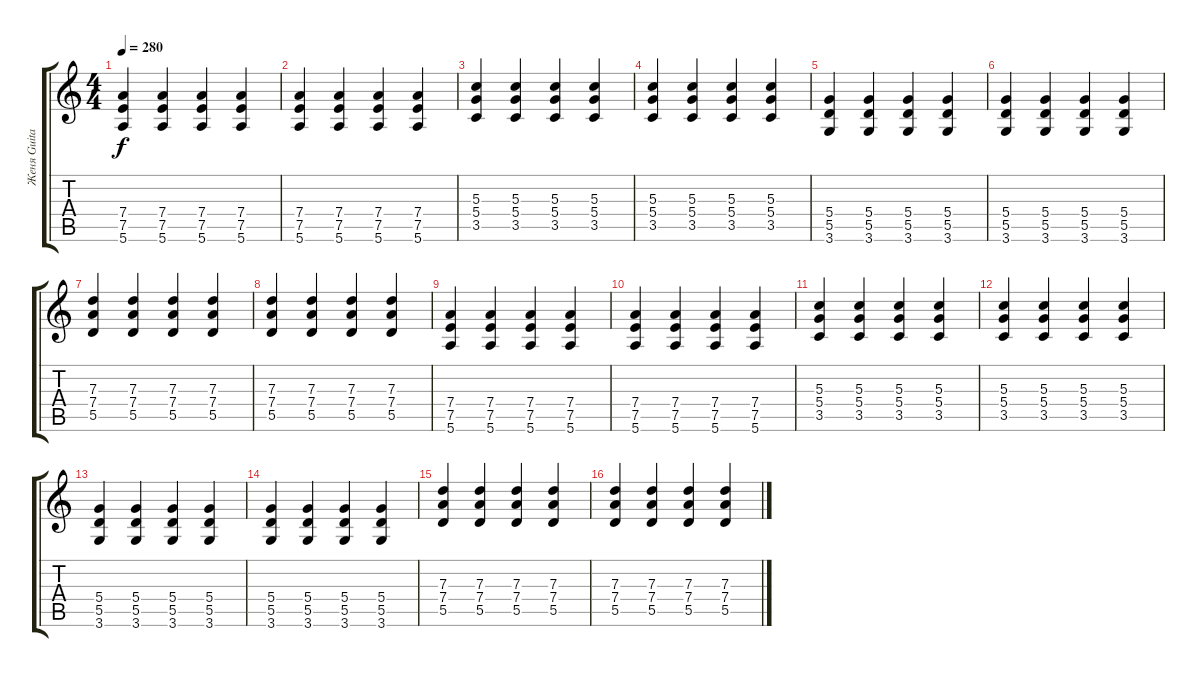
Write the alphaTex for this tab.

\track ("Женя Guitar" "Женя Guita") {instrument overdrivenguitar}
\staff {score tabs}
\tuning (E4 B3 G3 D3 A2 E2) {hide}
\ts (4 4)
\tempo 280
\clef g2
\ks c
(7.4 7.5 5.6).4{dy f} (7.4 7.5 5.6).4 (7.4 7.5 5.6).4 (7.4 7.5 5.6).4 |
(7.4 7.5 5.6).4 (7.4 7.5 5.6).4 (7.4 7.5 5.6).4 (7.4 7.5 5.6).4 |
(5.3 5.4 3.5).4 (5.3 5.4 3.5).4 (5.3 5.4 3.5).4 (5.3 5.4 3.5).4 |
(5.3 5.4 3.5).4 (5.3 5.4 3.5).4 (5.3 5.4 3.5).4 (5.3 5.4 3.5).4 |
(5.4 5.5 3.6).4 (5.4 5.5 3.6).4 (5.4 5.5 3.6).4 (5.4 5.5 3.6).4 |
(5.4 5.5 3.6).4 (5.4 5.5 3.6).4 (5.4 5.5 3.6).4 (5.4 5.5 3.6).4 |
(7.3 7.4 5.5).4 (7.3 7.4 5.5).4 (7.3 7.4 5.5).4 (7.3 7.4 5.5).4 |
(7.3 7.4 5.5).4 (7.3 7.4 5.5).4 (7.3 7.4 5.5).4 (7.3 7.4 5.5).4 |
(7.4 7.5 5.6).4 (7.4 7.5 5.6).4 (7.4 7.5 5.6).4 (7.4 7.5 5.6).4 |
(7.4 7.5 5.6).4 (7.4 7.5 5.6).4 (7.4 7.5 5.6).4 (7.4 7.5 5.6).4 |
(5.3 5.4 3.5).4 (5.3 5.4 3.5).4 (5.3 5.4 3.5).4 (5.3 5.4 3.5).4 |
(5.3 5.4 3.5).4 (5.3 5.4 3.5).4 (5.3 5.4 3.5).4 (5.3 5.4 3.5).4 |
(5.4 5.5 3.6).4 (5.4 5.5 3.6).4 (5.4 5.5 3.6).4 (5.4 5.5 3.6).4 |
(5.4 5.5 3.6).4 (5.4 5.5 3.6).4 (5.4 5.5 3.6).4 (5.4 5.5 3.6).4 |
(7.3 7.4 5.5).4 (7.3 7.4 5.5).4 (7.3 7.4 5.5).4 (7.3 7.4 5.5).4 |
(7.3 7.4 5.5).4 (7.3 7.4 5.5).4 (7.3 7.4 5.5).4 (7.3 7.4 5.5).4
